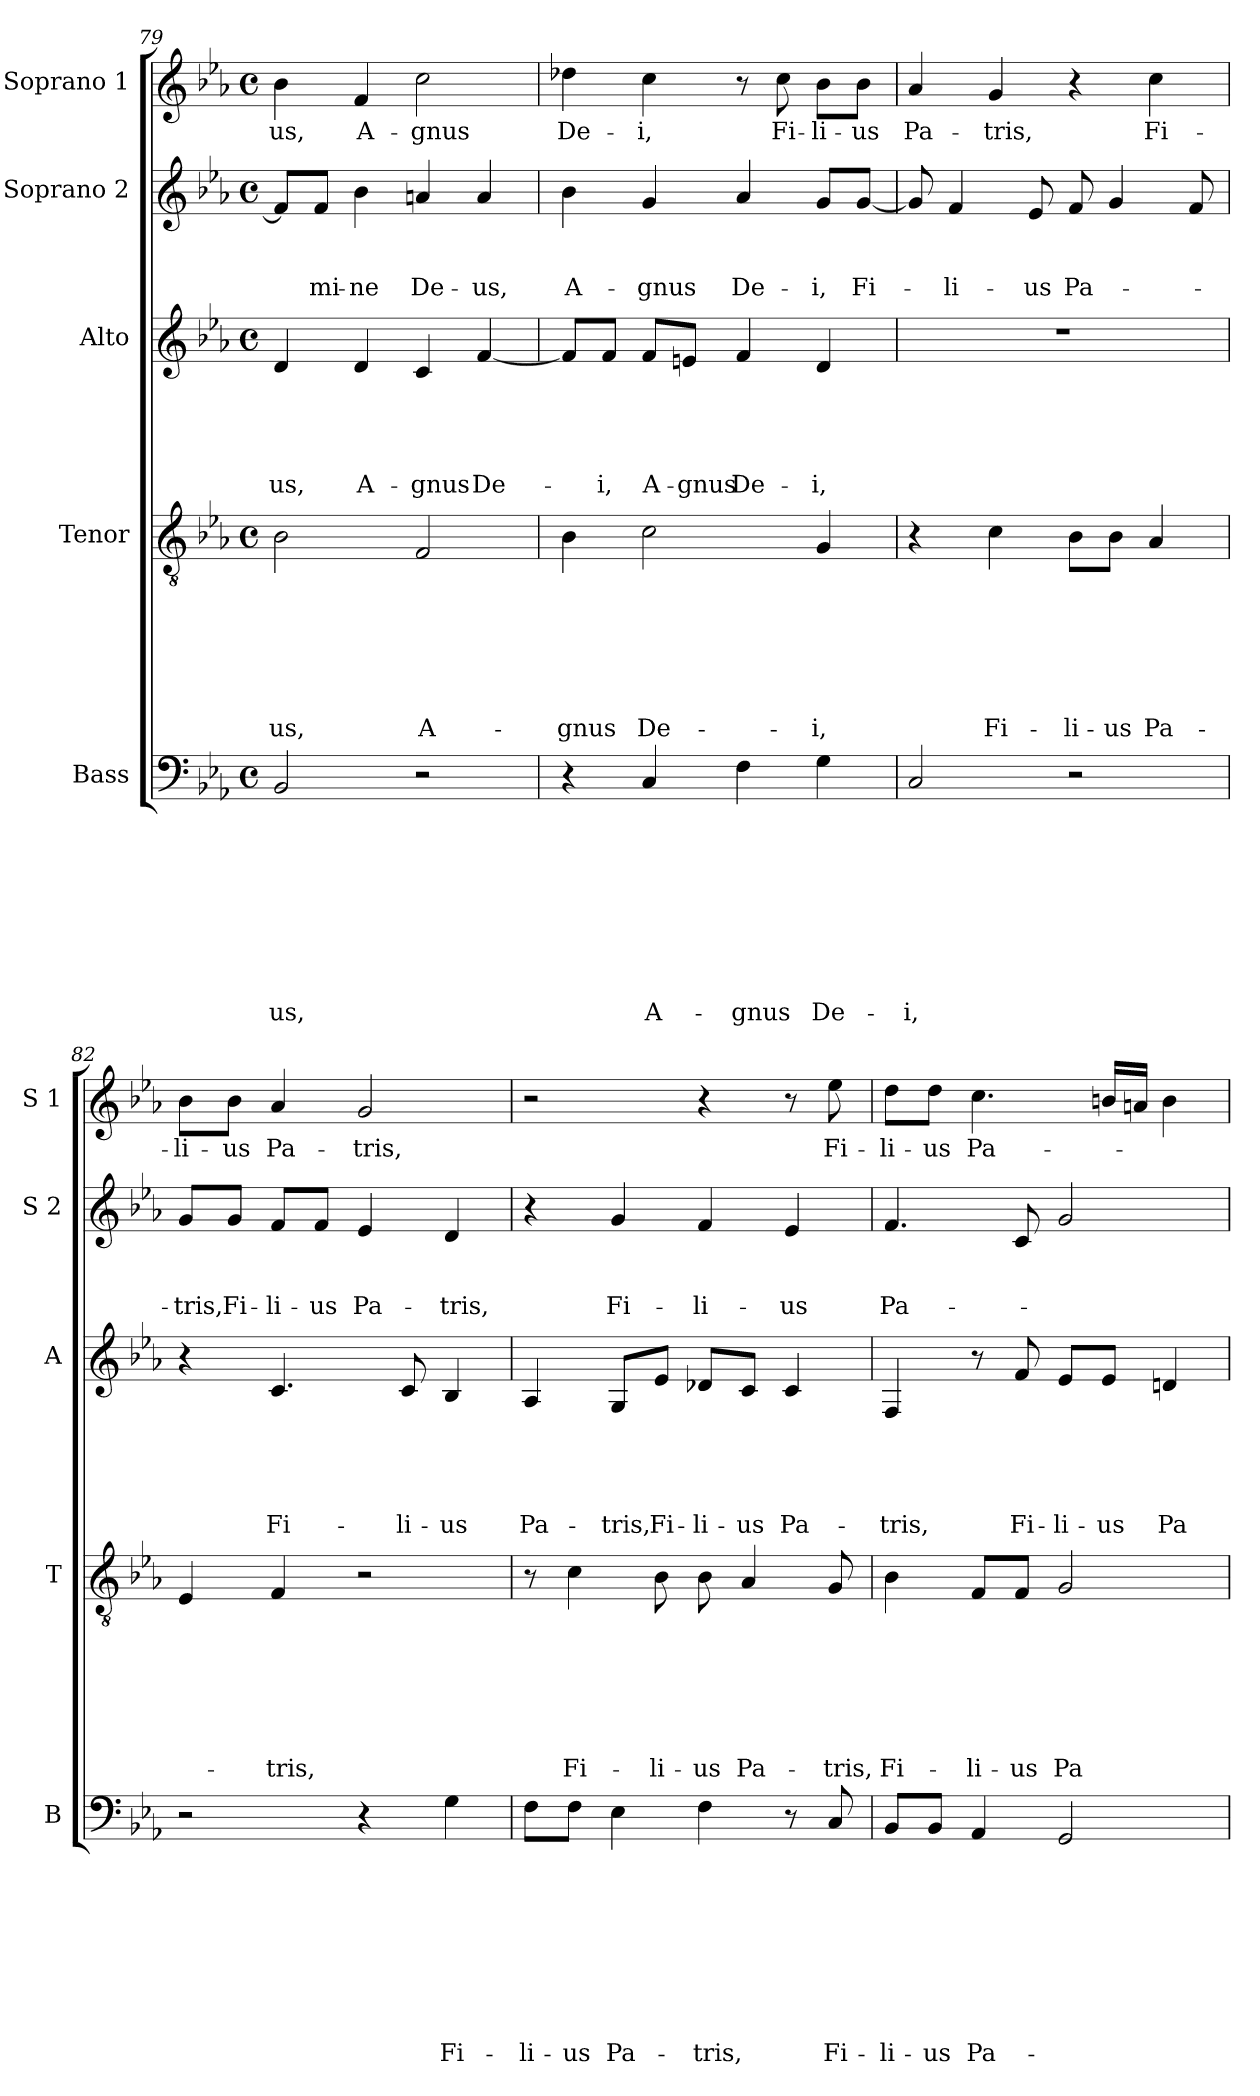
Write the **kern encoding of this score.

**kern	**text	**text	**text	**text	**text	**text	**text	**text	**text	**kern	**text	**text	**text	**text	**text	**text	**text	**kern	**text	**text	**text	**text	**text	**kern	**text	**text	**text	**kern	**text
*part5	*part5	*part5	*part5	*part5	*part5	*part5	*part5	*part5	*part5	*part4	*part4	*part4	*part4	*part4	*part4	*part4	*part4	*part3	*part3	*part3	*part3	*part3	*part3	*part2	*part2	*part2	*part2	*part1	*part1
*staff5	*staff5	*staff5	*staff5	*staff5	*staff5	*staff5	*staff5	*staff5	*staff5	*staff4	*staff4	*staff4	*staff4	*staff4	*staff4	*staff4	*staff4	*staff3	*staff3	*staff3	*staff3	*staff3	*staff3	*staff2	*staff2	*staff2	*staff2	*staff1	*staff1
*I"Bass	*	*	*	*	*	*	*	*	*	*I"Tenor	*	*	*	*	*	*	*	*I"Alto	*	*	*	*	*	*I"Soprano 2	*	*	*	*I"Soprano 1	*
*I'B	*	*	*	*	*	*	*	*	*	*I'T	*	*	*	*	*	*	*	*I'A	*	*	*	*	*	*I'S 2	*	*	*	*I'S 1	*
!!LO:PB:g=z
*clefF4	*	*	*	*	*	*	*	*	*	*clefGv2	*	*	*	*	*	*	*	*clefG2	*	*	*	*	*	*clefG2	*	*	*	*clefG2	*
*k[b-e-a-]	*	*	*	*	*	*	*	*	*	*k[b-e-a-]	*	*	*	*	*	*	*	*k[b-e-a-]	*	*	*	*	*	*k[b-e-a-]	*	*	*	*k[b-e-a-]	*
*E-:	*	*	*	*	*	*	*	*	*	*E-:	*	*	*	*	*	*	*	*E-:	*	*	*	*	*	*E-:	*	*	*	*E-:	*
*M4/4	*	*	*	*	*	*	*	*	*	*M4/4	*	*	*	*	*	*	*	*M4/4	*	*	*	*	*	*M4/4	*	*	*	*M4/4	*
*met(c)	*	*	*	*	*	*	*	*	*	*met(c)	*	*	*	*	*	*	*	*met(c)	*	*	*	*	*	*met(c)	*	*	*	*met(c)	*
=79	=79	=79	=79	=79	=79	=79	=79	=79	=79	=79	=79	=79	=79	=79	=79	=79	=79	=79	=79	=79	=79	=79	=79	=79	=79	=79	=79	=79	=79
!	!	!	!	!	!	!	!	!	!LO:LY:b	!	!	!	!	!	!	!	!LO:LY:b	!	!	!	!	!	!LO:LY:b	!	!	!	!	!	!LO:LY:b
2BB-/	.	.	.	.	.	.	.	.	-us,	2B-\	.	.	.	.	.	.	-us,	4d/	.	.	.	.	-us,	8f/L]	.	.	.	4b-\	-us,
!	!	!	!	!	!	!	!	!	!	!	!	!	!	!	!	!	!	!	!	!	!	!	!	!	!	!	!LO:LY:b	!	!
.	.	.	.	.	.	.	.	.	.	.	.	.	.	.	.	.	.	.	.	.	.	.	.	8f/J	.	.	-mi-	.	.
!	!	!	!	!	!	!	!	!	!	!	!	!	!	!	!	!	!	!	!	!	!	!	!LO:LY:b	!	!	!	!LO:LY:b:rj	!	!LO:LY:b
.	.	.	.	.	.	.	.	.	.	.	.	.	.	.	.	.	.	4d/	.	.	.	.	A-	4b-\	.	.	-ne	4f/	A-
!	!	!	!	!	!	!	!	!	!	!	!	!	!	!	!	!	!LO:LY:b	!	!	!	!	!	!LO:LY:b	!	!	!	!LO:LY:b	!	!LO:LY:b
2r	.	.	.	.	.	.	.	.	.	2F/	.	.	.	.	.	.	A-	4c/	.	.	.	.	-gnus	4an/	.	.	De-	2cc\	-gnus
!	!	!	!	!	!	!	!	!	!	!	!	!	!	!	!	!	!	!	!	!	!	!	!LO:LY:b	!	!	!	!LO:LY:b	!	!
.	.	.	.	.	.	.	.	.	.	.	.	.	.	.	.	.	.	[<4f/	.	.	.	.	De-	4a/	.	.	-us,	.	.
=80	=80	=80	=80	=80	=80	=80	=80	=80	=80	=80	=80	=80	=80	=80	=80	=80	=80	=80	=80	=80	=80	=80	=80	=80	=80	=80	=80	=80	=80
!	!	!	!	!	!	!	!	!	!	!	!	!	!	!	!	!	!LO:LY:b	!	!	!	!	!	!	!	!	!	!LO:LY:b	!	!LO:LY:b
4r	.	.	.	.	.	.	.	.	.	4B-\	.	.	.	.	.	.	-gnus	8f/L]	.	.	.	.	.	4b-\	.	.	A-	4dd-X\	De-
!	!	!	!	!	!	!	!	!	!	!	!	!	!	!	!	!	!	!	!	!	!	!	!LO:LY:b	!	!	!	!	!	!
.	.	.	.	.	.	.	.	.	.	.	.	.	.	.	.	.	.	8f/J	.	.	.	.	-i,	.	.	.	.	.	.
!	!	!	!	!	!	!	!	!	!LO:LY:b	!	!	!	!	!	!	!	!LO:LY:b	!	!	!	!	!	!LO:LY:b	!	!	!	!LO:LY:b	!	!LO:LY:b
4C/	.	.	.	.	.	.	.	.	A-	2c\	.	.	.	.	.	.	De-	8f/L	.	.	.	.	A-	4g/	.	.	-gnus	4cc\	-i,
!	!	!	!	!	!	!	!	!	!	!	!	!	!	!	!	!	!	!	!	!	!	!	!LO:LY:b	!	!	!	!	!	!
.	.	.	.	.	.	.	.	.	.	.	.	.	.	.	.	.	.	8en/J	.	.	.	.	-gnus	.	.	.	.	.	.
!	!	!	!	!	!	!	!	!	!LO:LY:b	!	!	!	!	!	!	!	!	!	!	!	!	!	!LO:LY:b	!	!	!	!LO:LY:b	!	!
4F\	.	.	.	.	.	.	.	.	-gnus	.	.	.	.	.	.	.	.	4f/	.	.	.	.	De-	4a-/	.	.	De-	8r	.
!	!	!	!	!	!	!	!	!	!	!	!	!	!	!	!	!	!	!	!	!	!	!	!	!	!	!	!	!	!LO:LY:b
.	.	.	.	.	.	.	.	.	.	.	.	.	.	.	.	.	.	.	.	.	.	.	.	.	.	.	.	8cc\	Fi-
!	!	!	!	!	!	!	!	!	!LO:LY:b	!	!	!	!	!	!	!	!LO:LY:b	!	!	!	!	!	!LO:LY:b	!	!	!	!LO:LY:b	!	!LO:LY:b
4G\	.	.	.	.	.	.	.	.	De-	4G/	.	.	.	.	.	.	-i,	4d/	.	.	.	.	-i,	8g/L	.	.	-i,	8b-\L	-li-
!	!	!	!	!	!	!	!	!	!	!	!	!	!	!	!	!	!	!	!	!	!	!	!	!	!	!	!LO:LY:b	!	!LO:LY:b
.	.	.	.	.	.	.	.	.	.	.	.	.	.	.	.	.	.	.	.	.	.	.	.	[<8g/J	.	.	Fi-	8b-\J	-us
=81	=81	=81	=81	=81	=81	=81	=81	=81	=81	=81	=81	=81	=81	=81	=81	=81	=81	=81	=81	=81	=81	=81	=81	=81	=81	=81	=81	=81	=81
!	!	!	!	!	!	!	!	!	!LO:LY:b	!	!	!	!	!	!	!	!	!	!	!	!	!	!	!	!	!	!	!	!LO:LY:b
2C/	.	.	.	.	.	.	.	.	-i,	4r	.	.	.	.	.	.	.	1r	.	.	.	.	.	8g/]	.	.	.	4a-/	Pa-
!	!	!	!	!	!	!	!	!	!	!	!	!	!	!	!	!	!	!	!	!	!	!	!	!	!	!	!LO:LY:b	!	!
.	.	.	.	.	.	.	.	.	.	.	.	.	.	.	.	.	.	.	.	.	.	.	.	4f/	.	.	-li-	.	.
!	!	!	!	!	!	!	!	!	!	!	!	!	!	!	!	!	!LO:LY:b	!	!	!	!	!	!	!	!	!	!	!	!LO:LY:b
.	.	.	.	.	.	.	.	.	.	4c\	.	.	.	.	.	.	Fi-	.	.	.	.	.	.	.	.	.	.	4g/	-tris,
!	!	!	!	!	!	!	!	!	!	!	!	!	!	!	!	!	!	!	!	!	!	!	!	!	!	!	!LO:LY:b	!	!
.	.	.	.	.	.	.	.	.	.	.	.	.	.	.	.	.	.	.	.	.	.	.	.	8e-/	.	.	-us	.	.
!	!	!	!	!	!	!	!	!	!	!	!	!	!	!	!	!	!LO:LY:b	!	!	!	!	!	!	!	!	!	!LO:LY:b	!	!
2r	.	.	.	.	.	.	.	.	.	8B-\L	.	.	.	.	.	.	-li-	.	.	.	.	.	.	8f/	.	.	Pa-	4r	.
!	!	!	!	!	!	!	!	!	!	!	!	!	!	!	!	!	!LO:LY:b	!	!	!	!	!	!	!	!	!	!	!	!
.	.	.	.	.	.	.	.	.	.	8B-\J	.	.	.	.	.	.	-us	.	.	.	.	.	.	4g/	.	.	.	.	.
!	!	!	!	!	!	!	!	!	!	!	!	!	!	!	!	!	!LO:LY:b	!	!	!	!	!	!	!	!	!	!	!	!LO:LY:b
.	.	.	.	.	.	.	.	.	.	4A-/	.	.	.	.	.	.	Pa-	.	.	.	.	.	.	.	.	.	.	4cc\	Fi-
.	.	.	.	.	.	.	.	.	.	.	.	.	.	.	.	.	.	.	.	.	.	.	.	8f/	.	.	.	.	.
=82	=82	=82	=82	=82	=82	=82	=82	=82	=82	=82	=82	=82	=82	=82	=82	=82	=82	=82	=82	=82	=82	=82	=82	=82	=82	=82	=82	=82	=82
!	!	!	!	!	!	!	!	!	!	!	!	!	!	!	!	!	!	!	!	!	!	!	!	!	!	!	!LO:LY:b	!	!LO:LY:b
2r	.	.	.	.	.	.	.	.	.	4E-/	.	.	.	.	.	.	.	4r	.	.	.	.	.	8g/L	.	.	-tris,	8b-\L	-li-
!	!	!	!	!	!	!	!	!	!	!	!	!	!	!	!	!	!	!	!	!	!	!	!	!	!	!	!LO:LY:b	!	!LO:LY:b
.	.	.	.	.	.	.	.	.	.	.	.	.	.	.	.	.	.	.	.	.	.	.	.	8g/J	.	.	Fi-	8b-\J	-us
!	!	!	!	!	!	!	!	!	!	!	!	!	!	!	!	!	!LO:LY:b	!	!	!	!	!	!LO:LY:b	!	!	!	!LO:LY:b	!	!LO:LY:b
.	.	.	.	.	.	.	.	.	.	4F/	.	.	.	.	.	.	-tris,	4.c/	.	.	.	.	Fi-	8f/L	.	.	-li-	4a-/	Pa-
!	!	!	!	!	!	!	!	!	!	!	!	!	!	!	!	!	!	!	!	!	!	!	!	!	!	!	!LO:LY:b	!	!
.	.	.	.	.	.	.	.	.	.	.	.	.	.	.	.	.	.	.	.	.	.	.	.	8f/J	.	.	-us	.	.
!	!	!	!	!	!	!	!	!	!	!	!	!	!	!	!	!	!	!	!	!	!	!	!	!	!	!	!LO:LY:b	!	!LO:LY:b
4r	.	.	.	.	.	.	.	.	.	2r	.	.	.	.	.	.	.	.	.	.	.	.	.	4e-/	.	.	Pa-	2g/	-tris,
!	!	!	!	!	!	!	!	!	!	!	!	!	!	!	!	!	!	!	!	!	!	!	!LO:LY:b	!	!	!	!	!	!
.	.	.	.	.	.	.	.	.	.	.	.	.	.	.	.	.	.	8c/	.	.	.	.	-li-	.	.	.	.	.	.
!	!	!	!	!	!	!	!	!	!LO:LY:b	!	!	!	!	!	!	!	!	!	!	!	!	!	!LO:LY:b	!	!	!	!LO:LY:b	!	!
4G\	.	.	.	.	.	.	.	.	Fi-	.	.	.	.	.	.	.	.	4B-/	.	.	.	.	-us	4d/	.	.	-tris,	.	.
!!LO:LB:g=z
=83	=83	=83	=83	=83	=83	=83	=83	=83	=83	=83	=83	=83	=83	=83	=83	=83	=83	=83	=83	=83	=83	=83	=83	=83	=83	=83	=83	=83	=83
!	!	!	!	!	!	!	!	!	!LO:LY:b	!	!	!	!	!	!	!	!	!	!	!	!	!	!LO:LY:b	!	!	!	!	!	!
8F\L	.	.	.	.	.	.	.	.	-li-	8r	.	.	.	.	.	.	.	4A-/	.	.	.	.	Pa-	4r	.	.	.	2r	.
!	!	!	!	!	!	!	!	!	!LO:LY:b	!	!	!	!	!	!	!	!LO:LY:b	!	!	!	!	!	!	!	!	!	!	!	!
8F\J	.	.	.	.	.	.	.	.	-us	4c\	.	.	.	.	.	.	Fi-	.	.	.	.	.	.	.	.	.	.	.	.
!	!	!	!	!	!	!	!	!	!LO:LY:b	!	!	!	!	!	!	!	!	!	!	!	!	!	!LO:LY:b	!	!	!	!LO:LY:b	!	!
4E-\	.	.	.	.	.	.	.	.	Pa-	.	.	.	.	.	.	.	.	8G/L	.	.	.	.	-tris,	4g/	.	.	Fi-	.	.
!	!	!	!	!	!	!	!	!	!	!	!	!	!	!	!	!	!LO:LY:b	!	!	!	!	!	!LO:LY:b	!	!	!	!	!	!
.	.	.	.	.	.	.	.	.	.	8B-\	.	.	.	.	.	.	-li-	8e-/J	.	.	.	.	Fi-	.	.	.	.	.	.
!	!	!	!	!	!	!	!	!	!LO:LY:b	!	!	!	!	!	!	!	!LO:LY:b	!	!	!	!	!	!LO:LY:b	!	!	!	!LO:LY:b	!	!
4F\	.	.	.	.	.	.	.	.	-tris,	8B-\	.	.	.	.	.	.	-us	8d-X/L	.	.	.	.	-li-	4f/	.	.	-li-	4r	.
!	!	!	!	!	!	!	!	!	!	!	!	!	!	!	!	!	!LO:LY:b	!	!	!	!	!	!LO:LY:b	!	!	!	!	!	!
.	.	.	.	.	.	.	.	.	.	4A-/	.	.	.	.	.	.	Pa-	8c/J	.	.	.	.	-us	.	.	.	.	.	.
!	!	!	!	!	!	!	!	!	!	!	!	!	!	!	!	!	!	!	!	!	!	!	!LO:LY:b	!	!	!	!LO:LY:b	!	!
8r	.	.	.	.	.	.	.	.	.	.	.	.	.	.	.	.	.	4c/	.	.	.	.	Pa-	4e-/	.	.	-us	8r	.
!	!	!	!	!	!	!	!	!	!LO:LY:b	!	!	!	!	!	!	!	!LO:LY:b	!	!	!	!	!	!	!	!	!	!	!	!LO:LY:b
8C/	.	.	.	.	.	.	.	.	Fi-	8G/	.	.	.	.	.	.	-tris,	.	.	.	.	.	.	.	.	.	.	8ee-\	Fi-
=84	=84	=84	=84	=84	=84	=84	=84	=84	=84	=84	=84	=84	=84	=84	=84	=84	=84	=84	=84	=84	=84	=84	=84	=84	=84	=84	=84	=84	=84
!	!	!	!	!	!	!	!	!	!LO:LY:b	!	!	!	!	!	!	!	!LO:LY:b	!	!	!	!	!	!LO:LY:b	!	!	!	!LO:LY:b	!	!LO:LY:b
8BB-/L	.	.	.	.	.	.	.	.	-li-	4B-\	.	.	.	.	.	.	Fi-	4F/	.	.	.	.	-tris,	4.f/	.	.	Pa-	8dd\L	-li-
!	!	!	!	!	!	!	!	!	!LO:LY:b	!	!	!	!	!	!	!	!	!	!	!	!	!	!	!	!	!	!	!	!LO:LY:b
8BB-/J	.	.	.	.	.	.	.	.	-us	.	.	.	.	.	.	.	.	.	.	.	.	.	.	.	.	.	.	8dd\J	-us
!	!	!	!	!	!	!	!	!	!LO:LY:b	!	!	!	!	!	!	!	!LO:LY:b	!	!	!	!	!	!	!	!	!	!	!	!LO:LY:b
4AA-/	.	.	.	.	.	.	.	.	Pa-	8F/L	.	.	.	.	.	.	-li-	8r	.	.	.	.	.	.	.	.	.	4.cc\	Pa-
!	!	!	!	!	!	!	!	!	!	!	!	!	!	!	!	!	!LO:LY:b	!	!	!	!	!	!LO:LY:b	!	!	!	!	!	!
.	.	.	.	.	.	.	.	.	.	8F/J	.	.	.	.	.	.	-us	8f/	.	.	.	.	Fi-	8c/	.	.	.	.	.
!	!	!	!	!	!	!	!	!	!	!	!	!	!	!	!	!	!LO:LY:b	!	!	!	!	!	!LO:LY:b	!	!	!	!	!	!
2GG/	.	.	.	.	.	.	.	.	.	2G/	.	.	.	.	.	.	Pa-	8e-/L	.	.	.	.	-li-	2g/	.	.	.	.	.
!	!	!	!	!	!	!	!	!	!	!	!	!	!	!	!	!	!	!	!	!	!	!	!LO:LY:b	!	!	!	!	!	!
.	.	.	.	.	.	.	.	.	.	.	.	.	.	.	.	.	.	8e-/J	.	.	.	.	-us	.	.	.	.	16bn/LL	.
.	.	.	.	.	.	.	.	.	.	.	.	.	.	.	.	.	.	.	.	.	.	.	.	.	.	.	.	16an/JJ	.
!	!	!	!	!	!	!	!	!	!	!	!	!	!	!	!	!	!	!	!	!	!	!	!LO:LY:b	!	!	!	!	!	!
.	.	.	.	.	.	.	.	.	.	.	.	.	.	.	.	.	.	4dn/	.	.	.	.	Pa-	.	.	.	.	4b\	.
=	=	=	=	=	=	=	=	=	=	=	=	=	=	=	=	=	=	=	=	=	=	=	=	=	=	=	=	=	=
*-	*-	*-	*-	*-	*-	*-	*-	*-	*-	*-	*-	*-	*-	*-	*-	*-	*-	*-	*-	*-	*-	*-	*-	*-	*-	*-	*-	*-	*-
